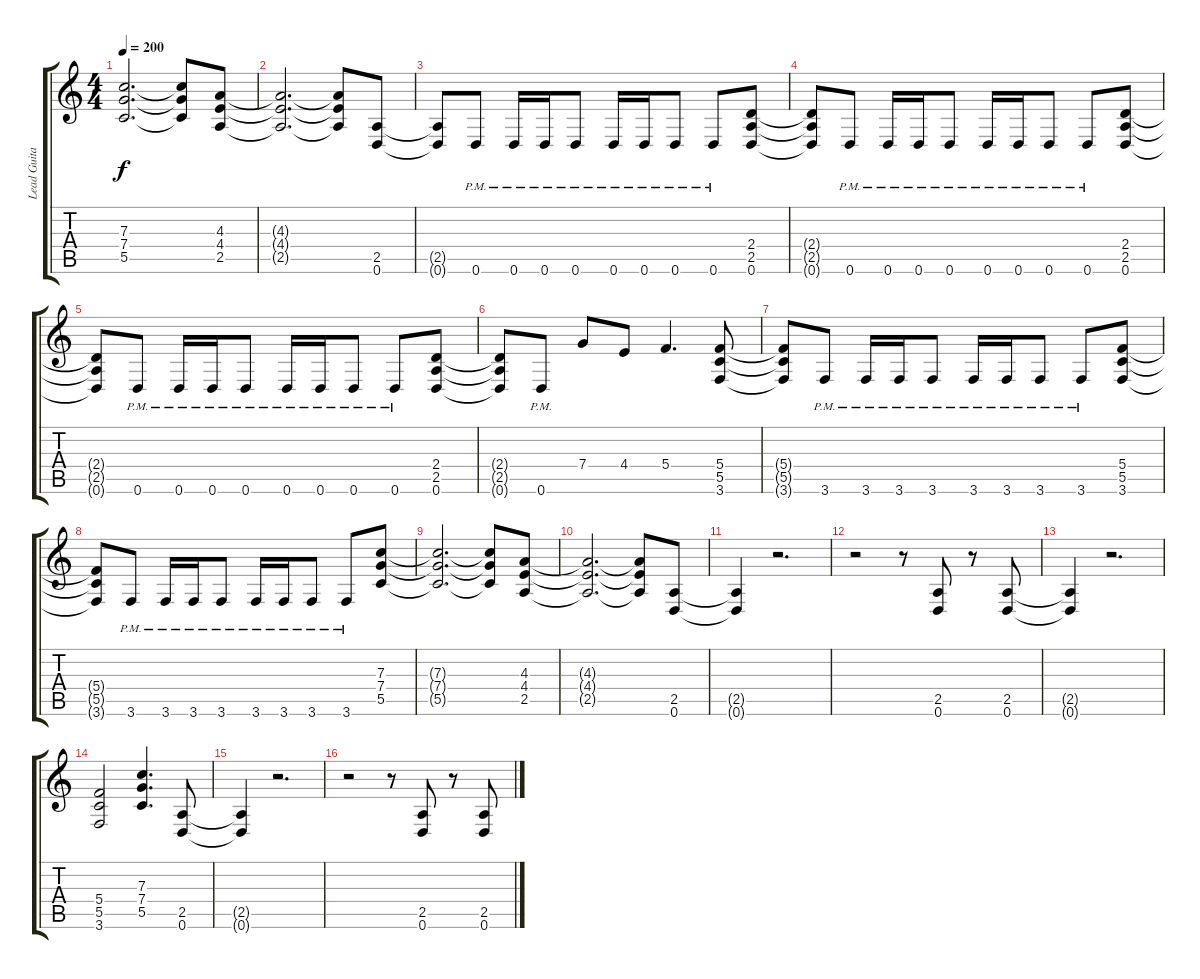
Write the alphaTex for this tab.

\track ("Lead Guitar 2" "Lead Guita") {instrument distortionguitar}
\staff {score tabs}
\tuning (D4 A3 F3 C3 G2 D2) {hide}
\ts (4 4)
\tempo 200
\clef g2
\ks c
(7.3{t} 7.4{t} 5.5{t}).2{d dy f} (7.3{t} 7.4{t} 5.5{t}).8 (4.3 4.4 2.5).8 |
(4.3{t} 4.4{t} 2.5{t}).2{d} (4.3{t} 4.4{t} 2.5{t}).8 (2.5 0.6).8 |
(2.5{t} 0.6{t}).8 0.6{pm}.8 0.6{pm}.16 0.6{pm}.16 0.6{pm}.8 0.6{pm}.16 0.6{pm}.16 0.6{pm}.8 0.6{pm}.8 (2.4 2.5 0.6).8 |
(2.4{t} 2.5{t} 0.6{t}).8 0.6{pm}.8 0.6{pm}.16 0.6{pm}.16 0.6{pm}.8 0.6{pm}.16 0.6{pm}.16 0.6{pm}.8 0.6{pm}.8 (2.4 2.5 0.6).8 |
(2.4{t} 2.5{t} 0.6{t}).8 0.6{pm}.8 0.6{pm}.16 0.6{pm}.16 0.6{pm}.8 0.6{pm}.16 0.6{pm}.16 0.6{pm}.8 0.6{pm}.8 (2.4 2.5 0.6).8 |
(2.4{t} 2.5{t} 0.6{t}).8 0.6{pm}.8 7.4.8 4.4.8 5.4.4{d} (5.4 5.5 3.6).8 |
(5.4{t} 5.5{t} 3.6{t}).8 3.6{pm}.8 3.6{pm}.16 3.6{pm}.16 3.6{pm}.8 3.6{pm}.16 3.6{pm}.16 3.6{pm}.8 3.6{pm}.8 (5.4 5.5 3.6).8 |
(5.4{t} 5.5{t} 3.6{t}).8 3.6{pm}.8 3.6{pm}.16 3.6{pm}.16 3.6{pm}.8 3.6{pm}.16 3.6{pm}.16 3.6{pm}.8 3.6{pm}.8 (7.3 7.4 5.5).8 |
(7.3{t} 7.4{t} 5.5{t}).2{d} (7.3{t} 7.4{t} 5.5{t}).8 (4.3 4.4 2.5).8 |
(4.3{t} 4.4{t} 2.5{t}).2{d} (4.3{t} 4.4{t} 2.5{t}).8 (2.5 0.6).8 |
(2.5{t} 0.6{t}).4 r.2{d} |
r.2 r.8 (2.5 0.6).8 r.8 (2.5 0.6).8 |
(2.5{t} 0.6{t}).4 r.2{d} |
(5.4 5.5 3.6).2 (7.3 7.4 5.5).4{d} (2.5 0.6).8 |
(2.5{t} 0.6{t}).4 r.2{d} |
r.2 r.8 (2.5 0.6).8 r.8 (2.5 0.6).8
